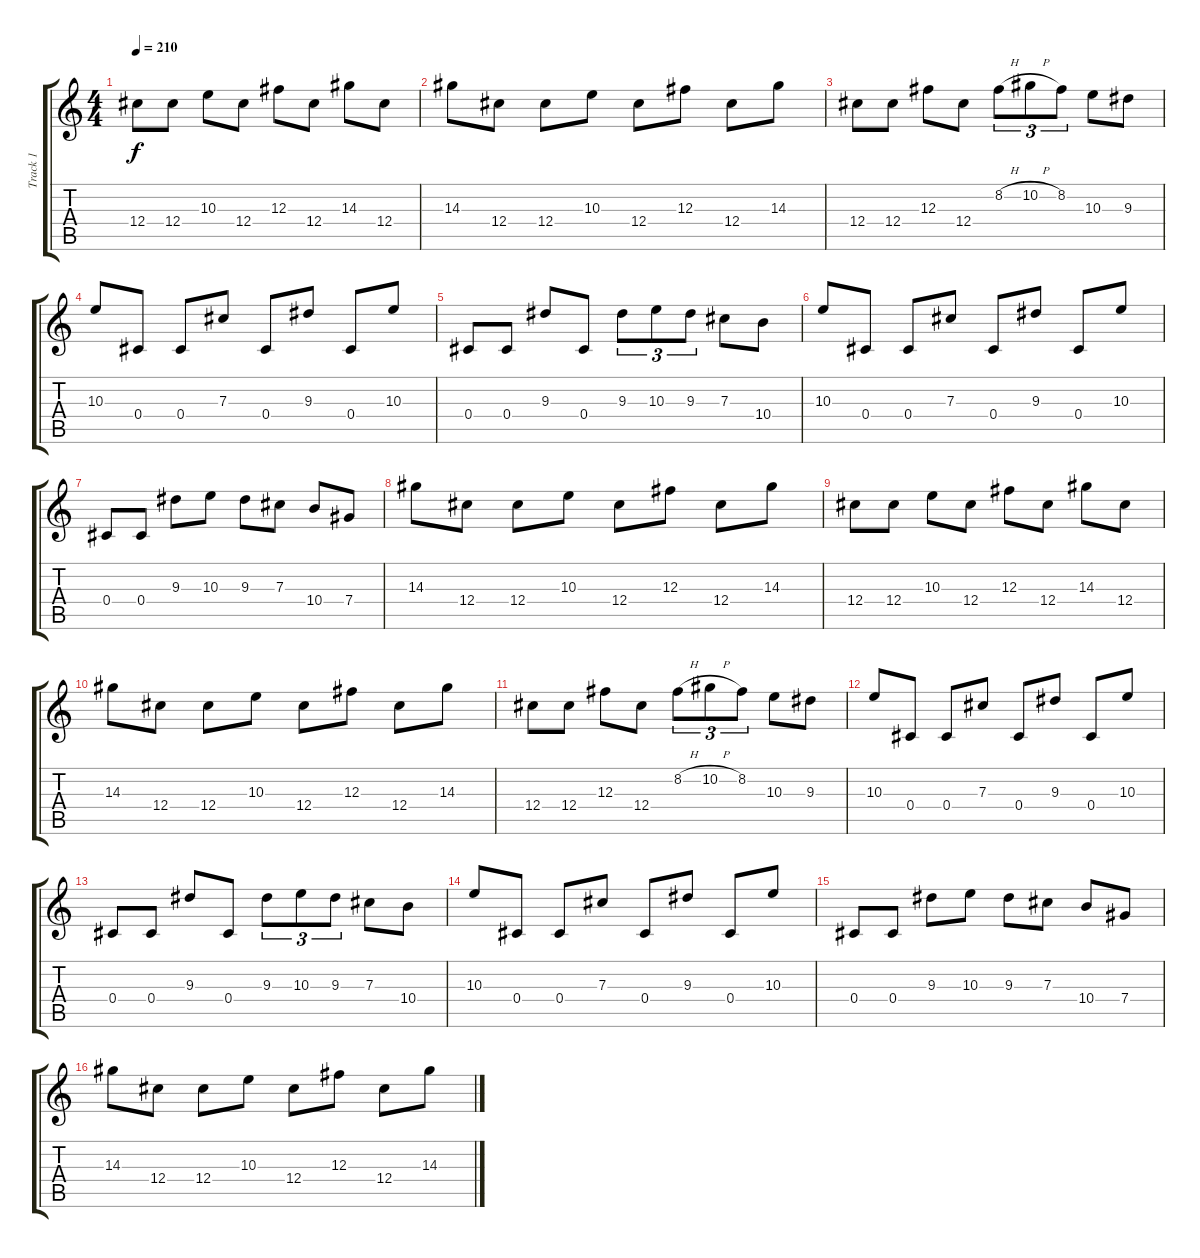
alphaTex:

\track ("Track 1" "Track 1") {instrument distortionguitar}
\staff {score tabs}
\tuning (Eb4 Bb3 Gb3 Db3 Ab2 Db2) {hide}
\ts (4 4)
\tempo 210
\clef g2
\ks c
12.4.8{dy f} 12.4.8 10.3.8 12.4.8 12.3.8 12.4.8 14.3.8 12.4.8 |
14.3.8 12.4.8 12.4.8 10.3.8 12.4.8 12.3.8 12.4.8 14.3.8 |
12.4.8 12.4.8 12.3.8 12.4.8 8.2{h}.8{tu (3 2)} 10.2{h}.8{tu (3 2)} 8.2.8{tu (3 2)} 10.3.8 9.3.8 |
10.3.8 0.4.8 0.4.8 7.3.8 0.4.8 9.3.8 0.4.8 10.3.8 |
0.4.8 0.4.8 9.3.8 0.4.8 9.3.8{tu (3 2)} 10.3.8{tu (3 2)} 9.3.8{tu (3 2)} 7.3.8 10.4.8 |
10.3.8 0.4.8 0.4.8 7.3.8 0.4.8 9.3.8 0.4.8 10.3.8 |
0.4.8 0.4.8 9.3.8 10.3.8 9.3.8 7.3.8 10.4.8 7.4.8 |
14.3.8 12.4.8 12.4.8 10.3.8 12.4.8 12.3.8 12.4.8 14.3.8 |
12.4.8 12.4.8 10.3.8 12.4.8 12.3.8 12.4.8 14.3.8 12.4.8 |
14.3.8 12.4.8 12.4.8 10.3.8 12.4.8 12.3.8 12.4.8 14.3.8 |
12.4.8 12.4.8 12.3.8 12.4.8 8.2{h}.8{tu (3 2)} 10.2{h}.8{tu (3 2)} 8.2.8{tu (3 2)} 10.3.8 9.3.8 |
10.3.8 0.4.8 0.4.8 7.3.8 0.4.8 9.3.8 0.4.8 10.3.8 |
0.4.8 0.4.8 9.3.8 0.4.8 9.3.8{tu (3 2)} 10.3.8{tu (3 2)} 9.3.8{tu (3 2)} 7.3.8 10.4.8 |
10.3.8 0.4.8 0.4.8 7.3.8 0.4.8 9.3.8 0.4.8 10.3.8 |
0.4.8 0.4.8 9.3.8 10.3.8 9.3.8 7.3.8 10.4.8 7.4.8 |
14.3.8 12.4.8 12.4.8 10.3.8 12.4.8 12.3.8 12.4.8 14.3.8
